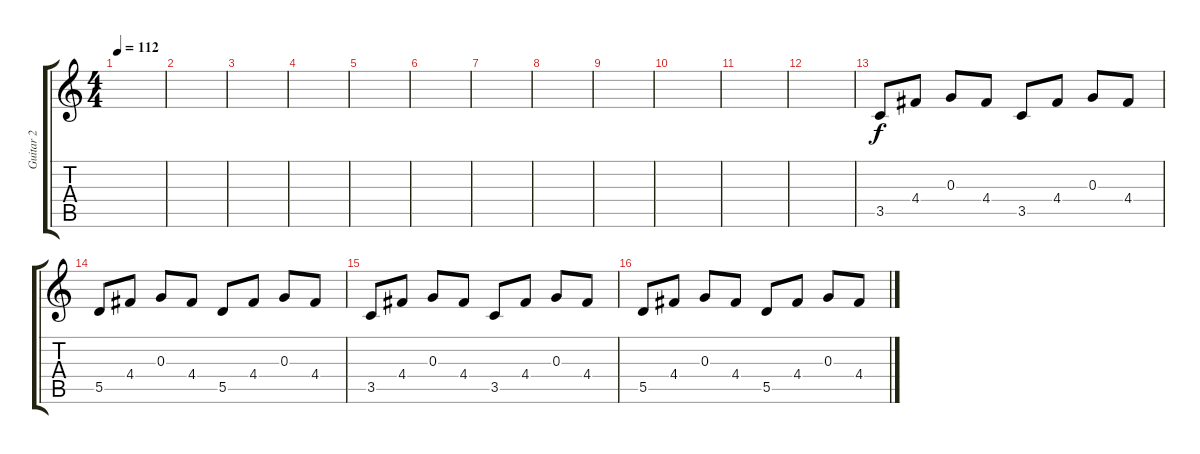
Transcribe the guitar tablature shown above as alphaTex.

\track ("Guitar 2" "Guitar 2") {instrument overdrivenguitar}
\staff {score tabs}
\tuning (E4 B3 G3 D3 A2 E2) {hide}
\ts (4 4)
\tempo 112
\clef g2
\ks c
|
|
|
|
|
|
|
|
|
|
|
|
3.5.8{instrument electricguitarmuted} 4.4.8 0.3.8 4.4.8 3.5.8 4.4.8 0.3.8 4.4.8 |
5.5.8 4.4.8 0.3.8 4.4.8 5.5.8 4.4.8 0.3.8 4.4.8 |
3.5.8 4.4.8 0.3.8 4.4.8 3.5.8 4.4.8 0.3.8 4.4.8 |
5.5.8{instrument overdrivenguitar} 4.4.8 0.3.8 4.4.8 5.5.8 4.4.8 0.3.8 4.4.8
